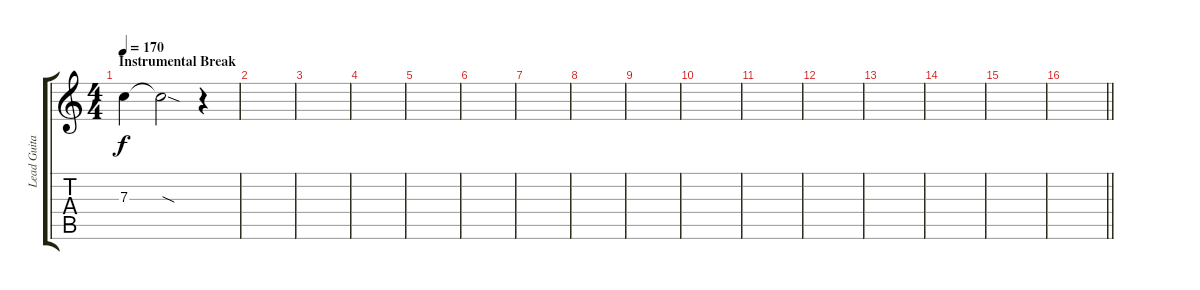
\track ("Lead Guitar" "Lead Guita") {instrument distortionguitar}
\staff {score tabs}
\tuning (D4 A3 F3 C3 G2 D2) {hide}
\ts (4 4)
\section ("" "Instrumental Break")
\tempo 170
\clef g2
\ks c
7.3.4{dy f} 7.3{sod t}.2 r.4 |
|
|
|
|
|
|
|
|
|
|
|
|
|
|
\barLineRight lightlight
